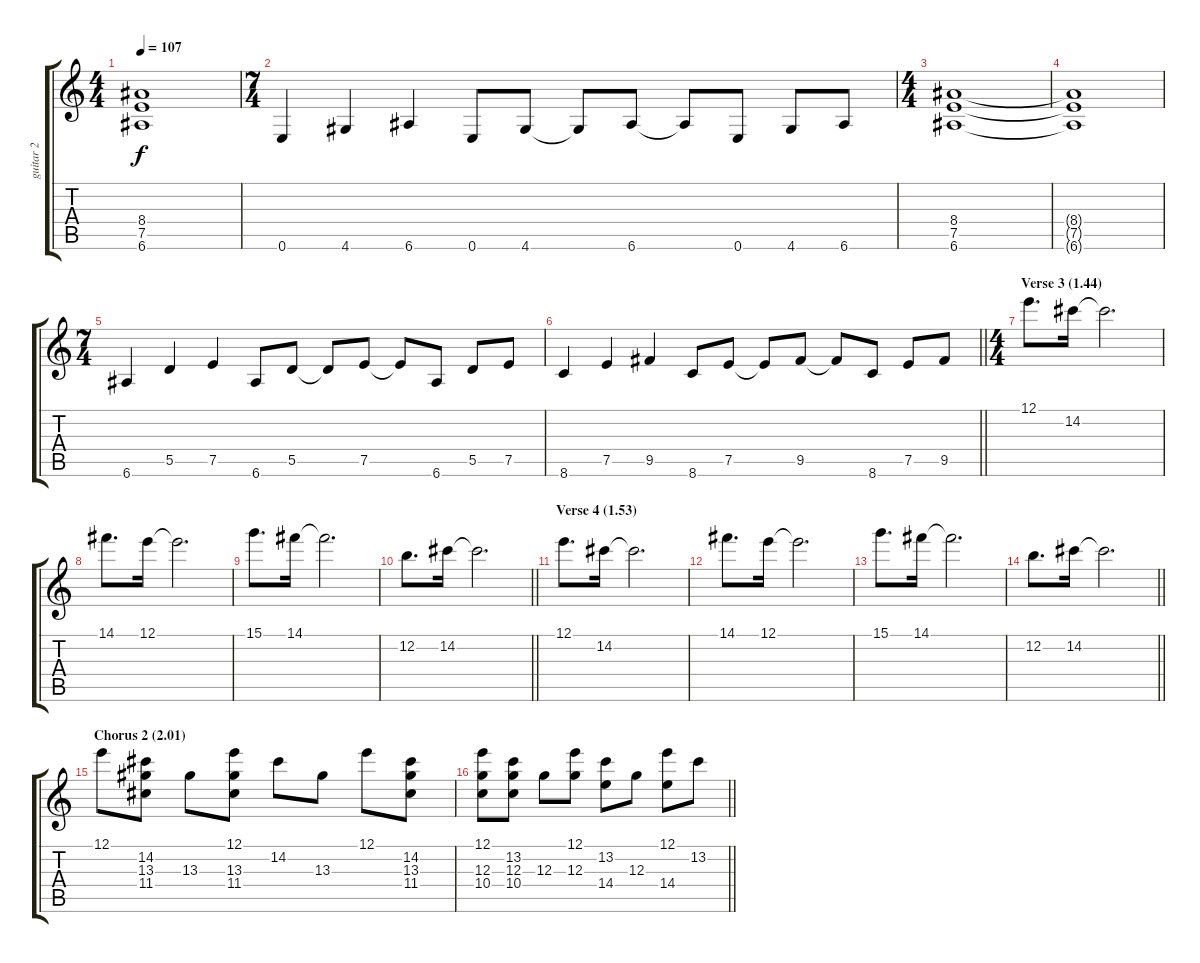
\track ("guitar 2" "guitar 2") {instrument distortionguitar}
\staff {score tabs}
\tuning (E4 B3 G3 D3 A2 E2) {hide}
\ts (4 4)
\tempo 107
\clef g2
\ks c
(8.4{t} 7.5{t} 6.6{t}).1{dy f} |
\ts (7 4)
0.6.4 4.6.4 6.6.4 0.6.8 4.6.8 4.6{t}.8 6.6.8 6.6{t}.8 0.6.8 4.6.8 6.6.8 |
\ts (4 4)
(8.4 7.5 6.6).1 |
(8.4{t} 7.5{t} 6.6{t}).1 |
\ts (7 4)
6.6.4 5.5.4 7.5.4 6.6.8 5.5.8 5.5{t}.8 7.5.8 7.5{t}.8 6.6.8 5.5.8 7.5.8 |
\barLineRight lightlight
8.6.4 7.5.4 9.5.4 8.6.8 7.5.8 7.5{t}.8 9.5.8 9.5{t}.8 8.6.8 7.5.8 9.5.8 |
\ts (4 4)
\section ("" "Verse 3 (1.44)")
12.1.8{d} 14.2.16 14.2{t}.2{d} |
14.1.8{d} 12.1.16 12.1{t}.2{d} |
15.1.8{d} 14.1.16 14.1{t}.2{d} |
\barLineRight lightlight
12.2.8{d} 14.2.16 14.2{t}.2{d} |
\section ("" "Verse 4 (1.53)")
12.1.8{d} 14.2.16 14.2{t}.2{d} |
14.1.8{d} 12.1.16 12.1{t}.2{d} |
15.1.8{d} 14.1.16 14.1{t}.2{d} |
\barLineRight lightlight
12.2.8{d} 14.2.16 14.2{t}.2{d} |
\section ("" "Chorus 2 (2.01)")
12.1.8 (14.2 13.3 11.4).8 13.3.8 (12.1 13.3 11.4).8 14.2.8 13.3.8 12.1.8 (14.2 13.3 11.4).8 |
\barLineRight lightlight
(12.1 12.3 10.4).8 (13.2 12.3 10.4).8 12.3.8 (12.1 12.3).8 (13.2 14.4).8 12.3.8 (12.1 14.4).8 13.2.8
